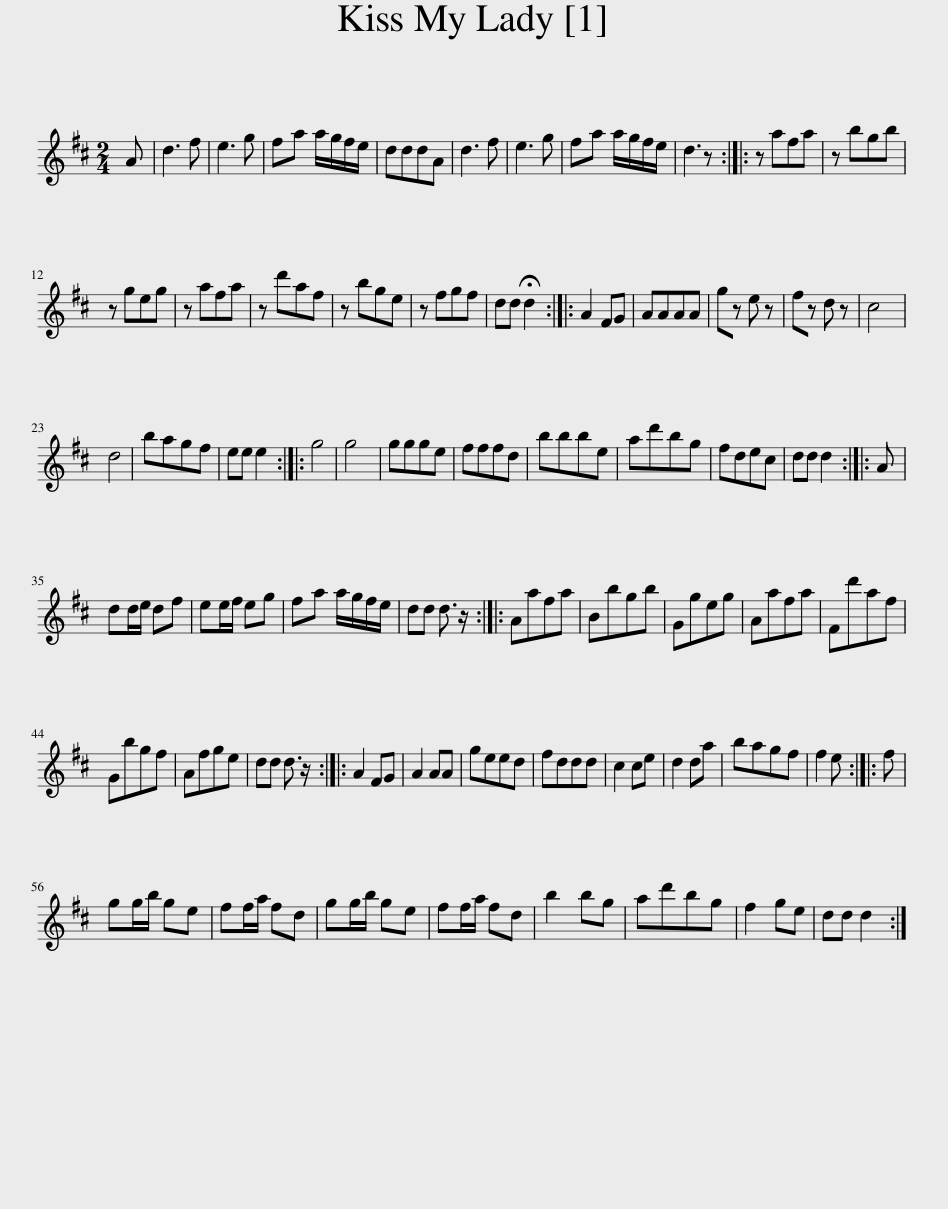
X:1
L:1/8
M:2/4
I:linebreak $
K:D
V:1 treble
V:1
 A | d3 f | e3 g | fa a/g/f/e/ | dddA | %5
 d3 f | e3 g | fa a/g/f/e/ | d3 z :: z afa | %10
 z bgb |$ z geg | z afa | z d'af | z bge | %15
 z fgf | dd !fermata!d2 :: A2 FG | AAAA | g z e z | %20
 f z d z | c4 |$ d4 | bagf | ee e2 :: %25
 g4 | g4 | ggge | fffd | bbbe | %30
 ad'bg | fdec | dd d2 :: A |$ dd/e/ df | %35
 ee/f/ eg | fa a/g/f/e/ | dd d3/2 z/ :: Aafa | Bbgb | %40
 Ggeg | Aafa | Fd'af |$ Gbgf | Afge | %45
 dd d3/2 z/ :: A2 FG | A2 AA | geed | fddd | %50
 c2 ce | d2 da | bagf | f2 e :: f |$ %55
 gg/b/ ge | ff/a/ fd | gg/b/ ge | ff/a/ fd | b2 bg | %60
 ad'bg | f2 ge | dd d2 :| %63
